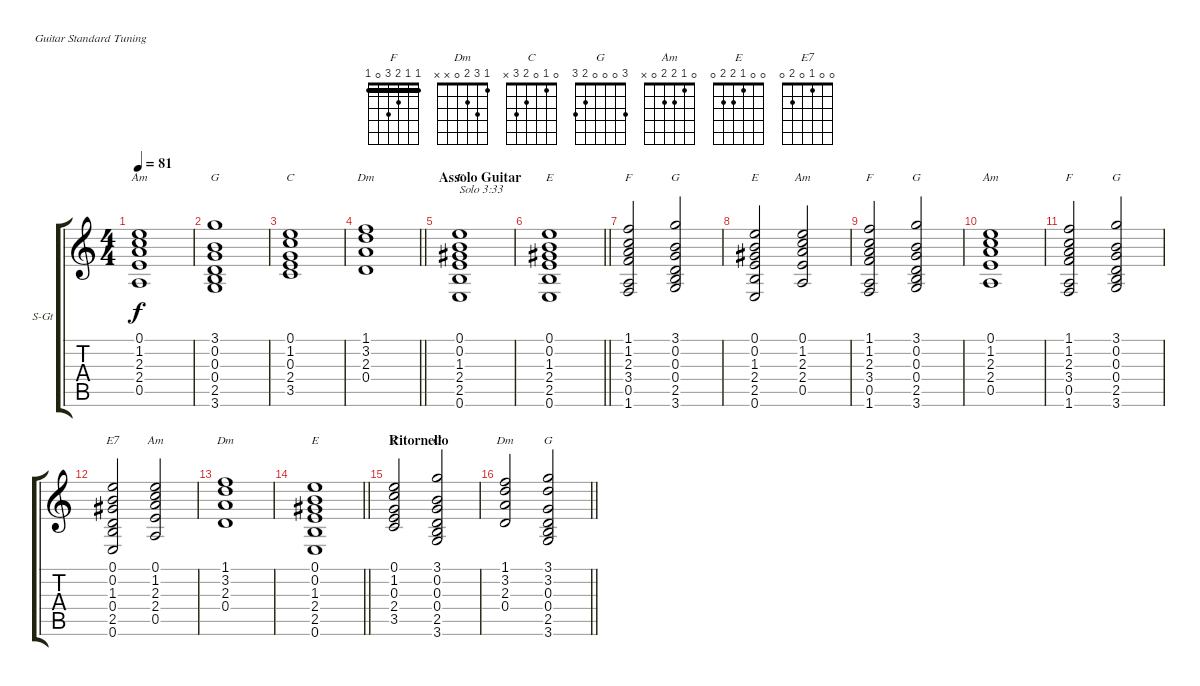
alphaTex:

\bracketExtendMode groupsimilarinstruments
\firstSystemTrackNameOrientation horizontal
\otherSystemsTrackNameOrientation horizontal
\track ("Tast Synth" "S-Gt") {instrument fx7echoes}
\staff {score tabs}
\tuning (E4 B3 G3 D3 A2 E2)
\displaytranspose 12
\chord ("F" 1 1 2 3 0 1) {showfingering false barre 1}
\chord ("Dm" 1 3 2 0 x x) {showfingering false}
\chord ("C" 0 1 0 2 3 x) {showfingering false}
\chord ("G" 3 3 0 0 2 3) {showfingering false}
\chord ("G" 3 0 0 0 2 3) {showfingering false}
\chord ("Am" 0 1 2 2 0 x) {showfingering false}
\chord ("E" 0 0 1 2 2 0) {showfingering false}
\chord ("E7" 0 0 1 0 2 0) {showfingering false}
\ts (4 4)
\tempo 81
\clef g2
\ks c
(0.1 1.2 2.3 2.4 0.5).1{ch "Am" dy f} |
(3.1 0.2 0.3 0.4 2.5 3.6).1{ch "G"} |
(0.1 1.2 0.3 2.4 3.5).1{ch "C"} |
\barLineRight lightlight
(1.1 3.2 2.3 0.4).1{ch "Dm"} |
\section ("" "Assolo Guitar")
(0.1 0.2 1.3 2.4 2.5 0.6).1{ch "E" txt "Solo 3:33"} |
\barLineRight lightlight
(0.1 0.2 1.3 2.4 2.5 0.6).1{ch "E"} |
(1.1 1.2 2.3 3.4 0.5 1.6).2{ch "F"} (3.1 0.2 0.3 0.4 2.5 3.6).2{ch "G"} |
(0.1 0.2 1.3 2.4 2.5 0.6).2{ch "E"} (0.1 1.2 2.3 2.4 0.5).2{ch "Am"} |
(1.1 1.2 2.3 3.4 0.5 1.6).2{ch "F"} (3.1 0.2 0.3 0.4 2.5 3.6).2{ch "G"} |
(0.1 1.2 2.3 2.4 0.5).1{ch "Am"} |
(1.1 1.2 2.3 3.4 0.5 1.6).2{ch "F"} (3.1 0.2 0.3 0.4 2.5 3.6).2{ch "G"} |
(0.1 0.2 1.3 0.4 2.5 0.6).2{ch "E7"} (0.1 1.2 2.3 2.4 0.5).2{ch "Am"} |
(1.1 3.2 2.3 0.4).1{ch "Dm"} |
\barLineRight lightlight
(0.1 0.2 1.3 2.4 2.5 0.6).1{ch "E"} |
\section ("" "Ritornello")
(0.1 1.2 0.3 2.4 3.5).2{ch "C"} (3.1 0.2 0.3 0.4 2.5 3.6).2{ch "G"} |
\barLineRight lightlight
(1.1 3.2 2.3 0.4).2{ch "Dm"} (3.1 3.2 0.3 0.4 2.5 3.6).2{ch "G"}
